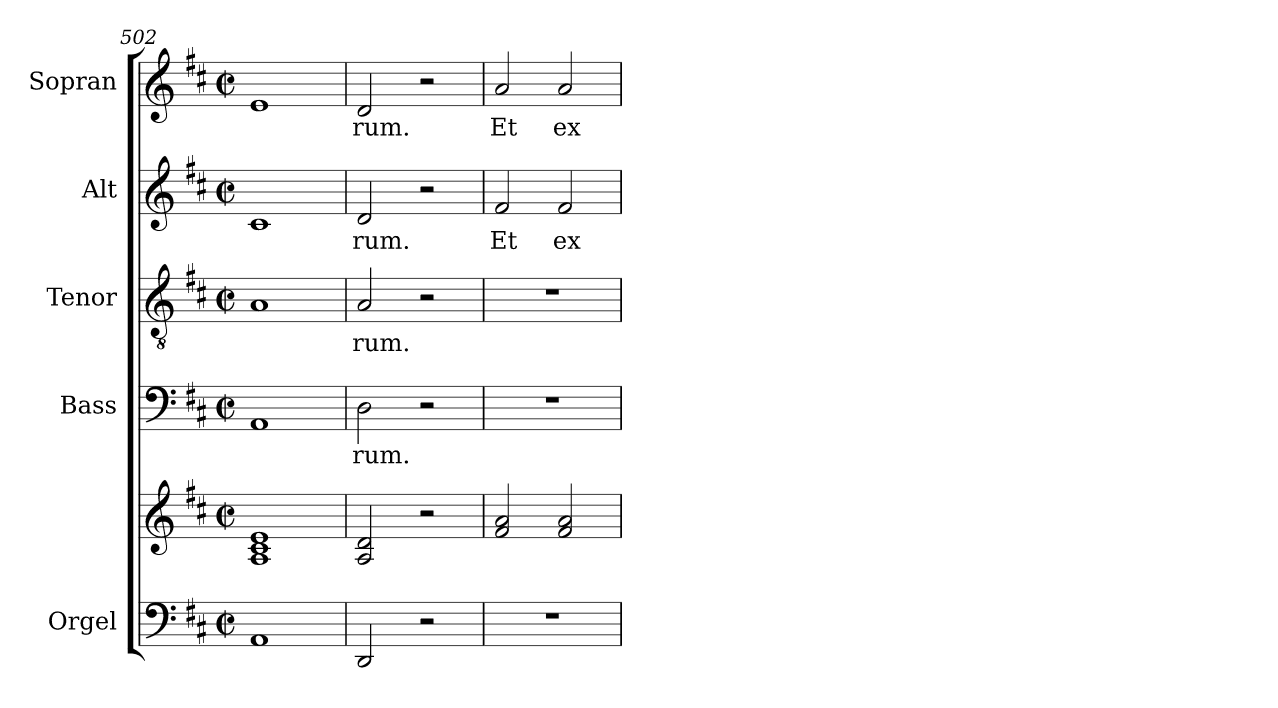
**kern	**kern	**kern	**text	**kern	**text	**kern	**text	**kern	**text
*part5	*part5	*part4	*part4	*part3	*part3	*part2	*part2	*part1	*part1
*staff6	*staff5	*staff4	*staff4	*staff3	*staff3	*staff2	*staff2	*staff1	*staff1
*I"Orgel	*	*I"Bass	*	*I"Tenor	*	*I"Alt	*	*I"Sopran	*
*I'Org.	*	*I'B.	*	*I'T.	*	*I'A.	*	*I'S.	*
*clefF4	*clefG2	*clefF4	*	*clefGv2	*	*clefG2	*	*clefG2	*
*k[f#c#]	*k[f#c#]	*k[f#c#]	*	*k[f#c#]	*	*k[f#c#]	*	*k[f#c#]	*
*D:	*D:	*D:	*	*D:	*	*D:	*	*D:	*
*M2/2	*M2/2	*M2/2	*	*M2/2	*	*M2/2	*	*M2/2	*
*met(c|)	*met(c|)	*met(c|)	*	*met(c|)	*	*met(c|)	*	*met(c|)	*
=502	=502	=502	=502	=502	=502	=502	=502	=502	=502
1AA	1A 1c# 1e	1AA	.	1A	.	1c#	.	1e	.
=503	=503	=503	=503	=503	=503	=503	=503	=503	=503
!	!	!	!LO:LY:b	!	!LO:LY:b	!	!LO:LY:b	!	!LO:LY:b
2DD/	2A/ 2d/	2D\	-rum.	2A/	-rum.	2d/	-rum.	2d/	-rum.
2r	2r	2r	.	2r	.	2r	.	2r	.
=504	=504	=504	=504	=504	=504	=504	=504	=504	=504
!	!	!	!	!	!	!	!LO:LY:b	!	!LO:LY:b
1r	2f#/ 2a/	1r	.	1r	.	2f#/	Et	2a/	Et
!	!	!	!	!	!	!	!LO:LY:b	!	!LO:LY:b
.	2f#/ 2a/	.	.	.	.	2f#/	ex-	2a/	ex-
=	=	=	=	=	=	=	=	=	=
*-	*-	*-	*-	*-	*-	*-	*-	*-	*-
